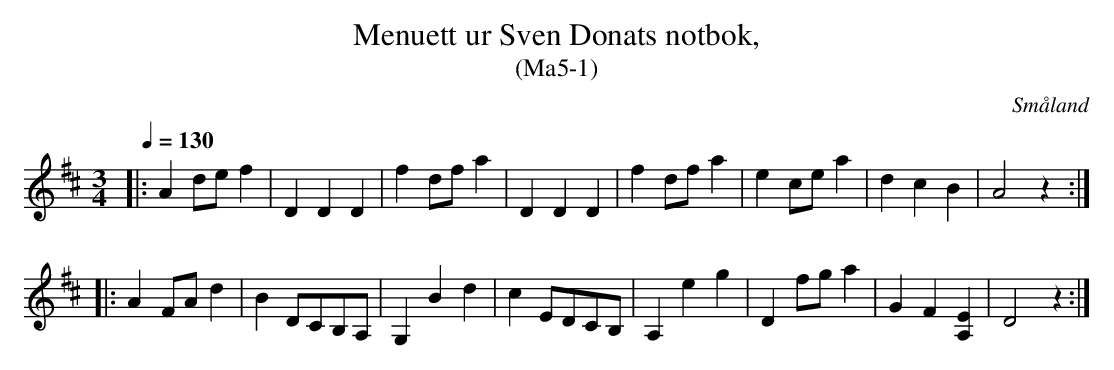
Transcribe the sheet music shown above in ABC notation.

X:1
T:Menuett ur Sven Donats notbok,
T:(Ma5-1)
O:Småland
Q:1/4=130
M:3/4
L:1/8
K:D
|:A2 de f2|D2 D2 D2|f2 df a2|D2 D2 D2|f2 df a2|e2 ce a2|d2 c2 B2|A4 z2:|
|:A2 FA d2|B2 DCB,A,|G,2 B2 d2|c2 EDCB,|A,2 e2g2|D2 fg a2|G2 F2 [EA,]2|D4 z2:|
